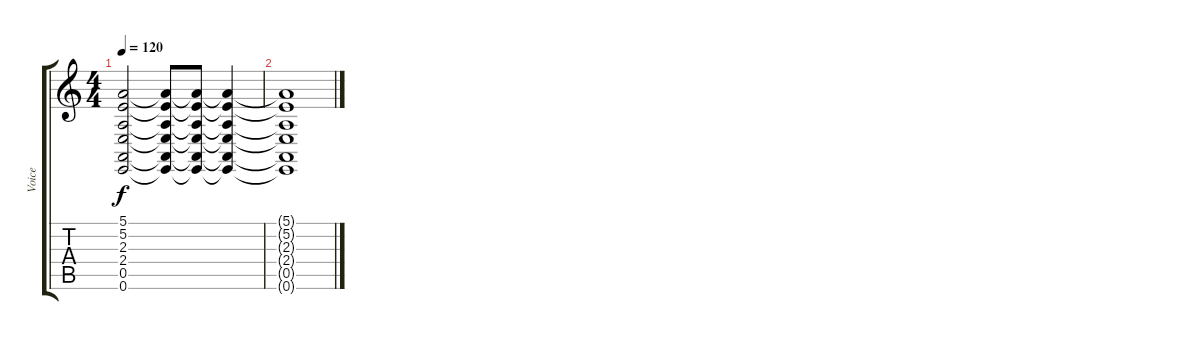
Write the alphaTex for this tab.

\track ("Voice" "Voice") {instrument flute}
\staff {score tabs}
\tuning (E4 B3 G3 D3 A2 E2) {hide}
\ts (4 4)
\tempo 120
\clef g2
\ks c
(5.1{t} 5.2{t} 2.3{t} 2.4{t} 0.5{t} 0.6{t}).2{dy f volume 0} (5.1{t} 5.2{t} 2.3{t} 2.4{t} 0.5{t} 0.6{t}).8 (5.1{t} 5.2{t} 2.3{t} 2.4{t} 0.5{t} 0.6{t}).8 (5.1{t} 5.2{t} 2.3{t} 2.4{t} 0.5{t} 0.6{t}).4 |
(5.1{t} 5.2{t} 2.3{t} 2.4{t} 0.5{t} 0.6{t}).1
